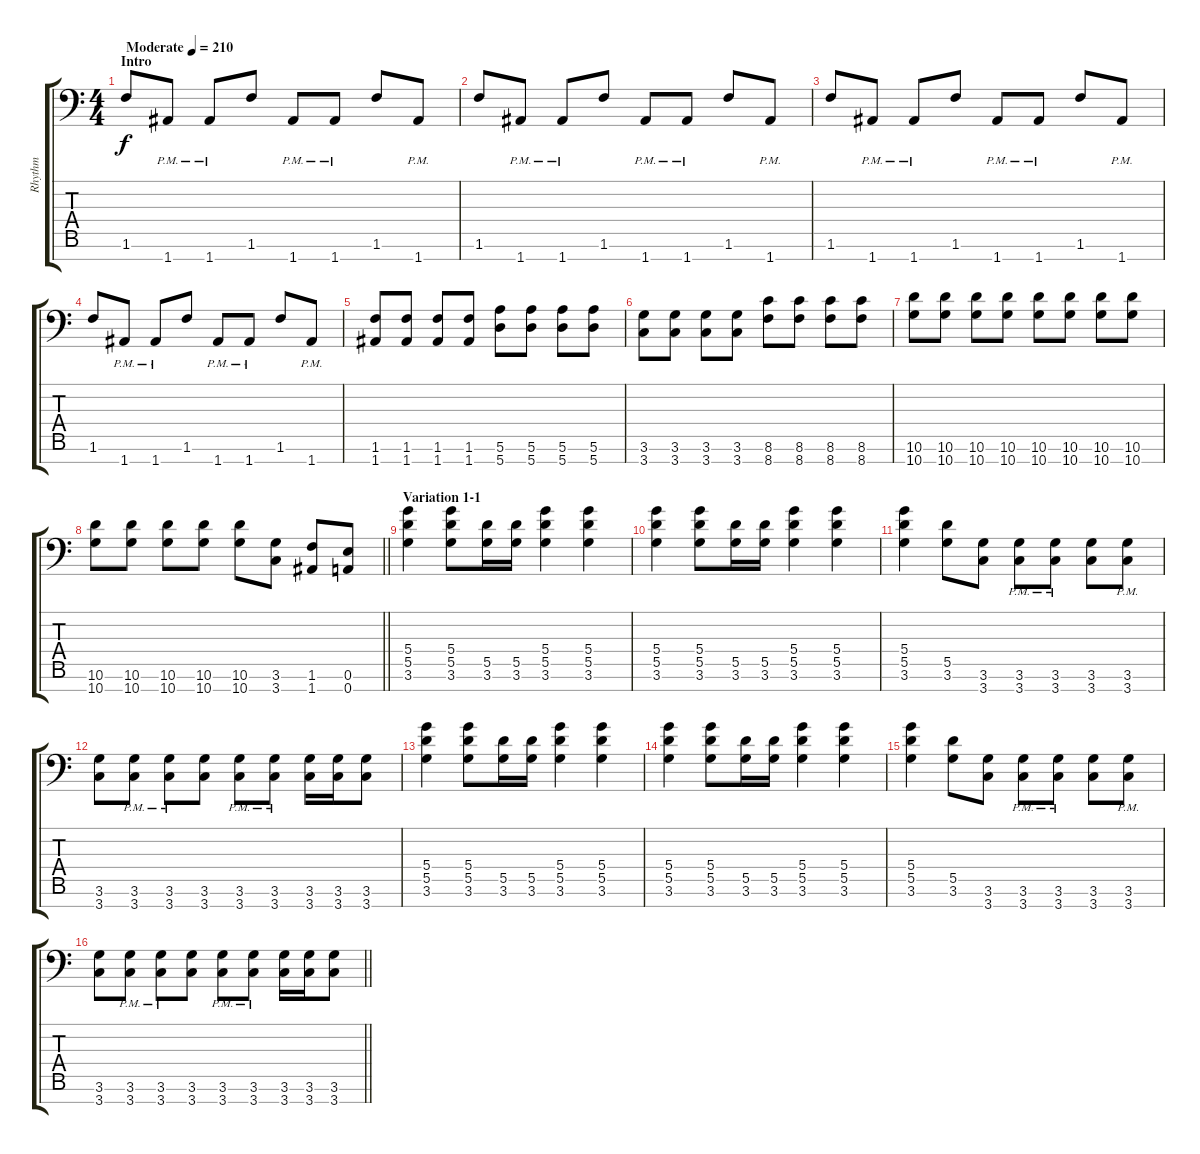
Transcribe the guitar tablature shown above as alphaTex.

\track ("Rhythm" "Rhythm") {instrument distortionguitar}
\staff {score tabs}
\tuning (E4 B3 G3 D3 A2 E2 A1) {hide}
\ts (4 4)
\section ("" "Intro")
\tempo (210 "Moderate")
\clef f4
\ks c
1.6.8{dy f instrument distortionguitar} 1.7{pm}.8 1.7{pm}.8 1.6.8 1.7{pm}.8 1.7{pm}.8 1.6.8 1.7{pm}.8 |
1.6.8 1.7{pm}.8 1.7{pm}.8 1.6.8 1.7{pm}.8 1.7{pm}.8 1.6.8 1.7{pm}.8 |
1.6.8 1.7{pm}.8 1.7{pm}.8 1.6.8 1.7{pm}.8 1.7{pm}.8 1.6.8 1.7{pm}.8 |
1.6.8 1.7{pm}.8 1.7{pm}.8 1.6.8 1.7{pm}.8 1.7{pm}.8 1.6.8 1.7{pm}.8 |
(1.6 1.7).8 (1.6 1.7).8 (1.6 1.7).8 (1.6 1.7).8 (5.6 5.7).8 (5.6 5.7).8 (5.6 5.7).8 (5.6 5.7).8 |
(3.6 3.7).8 (3.6 3.7).8 (3.6 3.7).8 (3.6 3.7).8 (8.6 8.7).8 (8.6 8.7).8 (8.6 8.7).8 (8.6 8.7).8 |
(10.6 10.7).8 (10.6 10.7).8 (10.6 10.7).8 (10.6 10.7).8 (10.6 10.7).8 (10.6 10.7).8 (10.6 10.7).8 (10.6 10.7).8 |
\barLineRight lightlight
(10.6 10.7).8 (10.6 10.7).8 (10.6 10.7).8 (10.6 10.7).8 (10.6 10.7).8 (3.6 3.7).8 (1.6 1.7).8 (0.6 0.7).8 |
\section ("" "Variation 1-1")
(5.4 5.5 3.6).4 (5.4 5.5 3.6).8 (5.5 3.6).16 (5.5 3.6).16 (5.4 5.5 3.6).4 (5.4 5.5 3.6).4 |
(5.4 5.5 3.6).4 (5.4 5.5 3.6).8 (5.5 3.6).16 (5.5 3.6).16 (5.4 5.5 3.6).4 (5.4 5.5 3.6).4 |
(5.4 5.5 3.6).4 (5.5 3.6).8 (3.6 3.7).8 (3.6 3.7{pm}).8 (3.6 3.7{pm}).8 (3.6 3.7).8 (3.6 3.7{pm}).8 |
(3.6 3.7).8 (3.6 3.7{pm}).8 (3.6 3.7{pm}).8 (3.6 3.7).8 (3.6 3.7{pm}).8 (3.6 3.7{pm}).8 (3.6 3.7).16 (3.6 3.7).16 (3.6 3.7).8 |
(5.4 5.5 3.6).4 (5.4 5.5 3.6).8 (5.5 3.6).16 (5.5 3.6).16 (5.4 5.5 3.6).4 (5.4 5.5 3.6).4 |
(5.4 5.5 3.6).4 (5.4 5.5 3.6).8 (5.5 3.6).16 (5.5 3.6).16 (5.4 5.5 3.6).4 (5.4 5.5 3.6).4 |
(5.4 5.5 3.6).4 (5.5 3.6).8 (3.6 3.7).8 (3.6 3.7{pm}).8 (3.6 3.7{pm}).8 (3.6 3.7).8 (3.6 3.7{pm}).8 |
\barLineRight lightlight
(3.6 3.7).8 (3.6 3.7{pm}).8 (3.6 3.7{pm}).8 (3.6 3.7).8 (3.6 3.7{pm}).8 (3.6 3.7{pm}).8 (3.6 3.7).16 (3.6 3.7).16 (3.6 3.7).8
